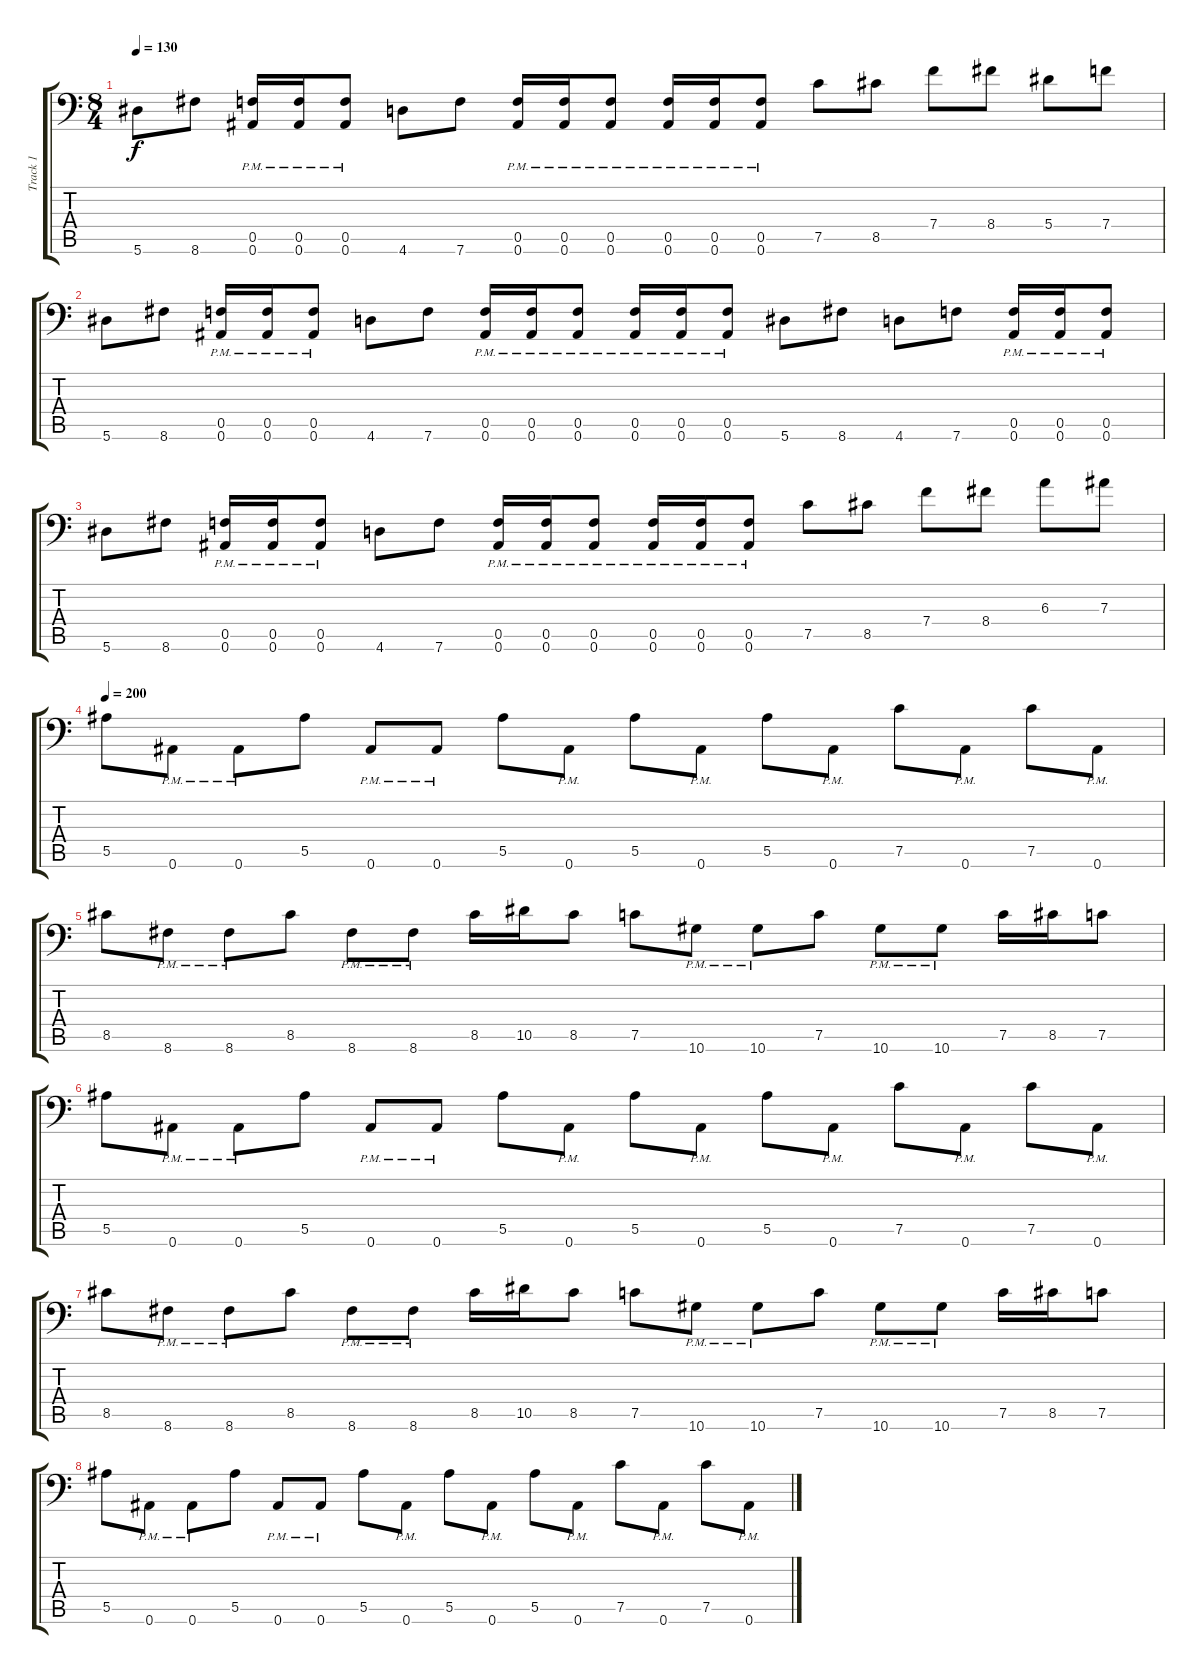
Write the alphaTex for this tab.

\track ("Track 1" "Track 1") {instrument overdrivenguitar}
\staff {score tabs}
\tuning (C4 G3 Eb3 Bb2 F2 Bb1) {hide}
\ts (8 4)
\tempo 130
\clef f4
\ks c
5.6.8{dy f} 8.6.8 (0.5{pm} 0.6{pm}).16 (0.5{pm} 0.6{pm}).16 (0.5{pm} 0.6{pm}).8 4.6.8 7.6.8 (0.5{pm} 0.6{pm}).16 (0.5{pm} 0.6{pm}).16 (0.5{pm} 0.6{pm}).8 (0.5{pm} 0.6{pm}).16 (0.5{pm} 0.6{pm}).16 (0.5{pm} 0.6{pm}).8 7.5.8 8.5.8 7.4.8 8.4.8 5.4.8 7.4.8 |
5.6.8 8.6.8 (0.5{pm} 0.6{pm}).16 (0.5{pm} 0.6{pm}).16 (0.5{pm} 0.6{pm}).8 4.6.8 7.6.8 (0.5{pm} 0.6{pm}).16 (0.5{pm} 0.6{pm}).16 (0.5{pm} 0.6{pm}).8 (0.5{pm} 0.6{pm}).16 (0.5{pm} 0.6{pm}).16 (0.5{pm} 0.6{pm}).8 5.6.8 8.6.8 4.6.8 7.6.8 (0.5{pm} 0.6{pm}).16 (0.5{pm} 0.6{pm}).16 (0.5{pm} 0.6{pm}).8 |
5.6.8 8.6.8 (0.5{pm} 0.6{pm}).16 (0.5{pm} 0.6{pm}).16 (0.5{pm} 0.6{pm}).8 4.6.8 7.6.8 (0.5{pm} 0.6{pm}).16 (0.5{pm} 0.6{pm}).16 (0.5{pm} 0.6{pm}).8 (0.5{pm} 0.6{pm}).16 (0.5{pm} 0.6{pm}).16 (0.5{pm} 0.6{pm}).8 7.5.8 8.5.8 7.4.8 8.4.8 6.3.8 7.3.8 |
\tempo 200
5.5.8 0.6{pm}.8 0.6{pm}.8 5.5.8 0.6{pm}.8 0.6{pm}.8 5.5.8 0.6{pm}.8 5.5.8 0.6{pm}.8 5.5.8 0.6{pm}.8 7.5.8 0.6{pm}.8 7.5.8 0.6{pm}.8 |
8.5.8 8.6{pm}.8 8.6{pm}.8 8.5.8 8.6{pm}.8 8.6{pm}.8 8.5.16 10.5.16 8.5.8 7.5.8 10.6{pm}.8 10.6{pm}.8 7.5.8 10.6{pm}.8 10.6{pm}.8 7.5.16 8.5.16 7.5.8 |
5.5.8 0.6{pm}.8 0.6{pm}.8 5.5.8 0.6{pm}.8 0.6{pm}.8 5.5.8 0.6{pm}.8 5.5.8 0.6{pm}.8 5.5.8 0.6{pm}.8 7.5.8 0.6{pm}.8 7.5.8 0.6{pm}.8 |
8.5.8 8.6{pm}.8 8.6{pm}.8 8.5.8 8.6{pm}.8 8.6{pm}.8 8.5.16 10.5.16 8.5.8 7.5.8 10.6{pm}.8 10.6{pm}.8 7.5.8 10.6{pm}.8 10.6{pm}.8 7.5.16 8.5.16 7.5.8 |
5.5.8 0.6{pm}.8 0.6{pm}.8 5.5.8 0.6{pm}.8 0.6{pm}.8 5.5.8 0.6{pm}.8 5.5.8 0.6{pm}.8 5.5.8 0.6{pm}.8 7.5.8 0.6{pm}.8 7.5.8 0.6{pm}.8
